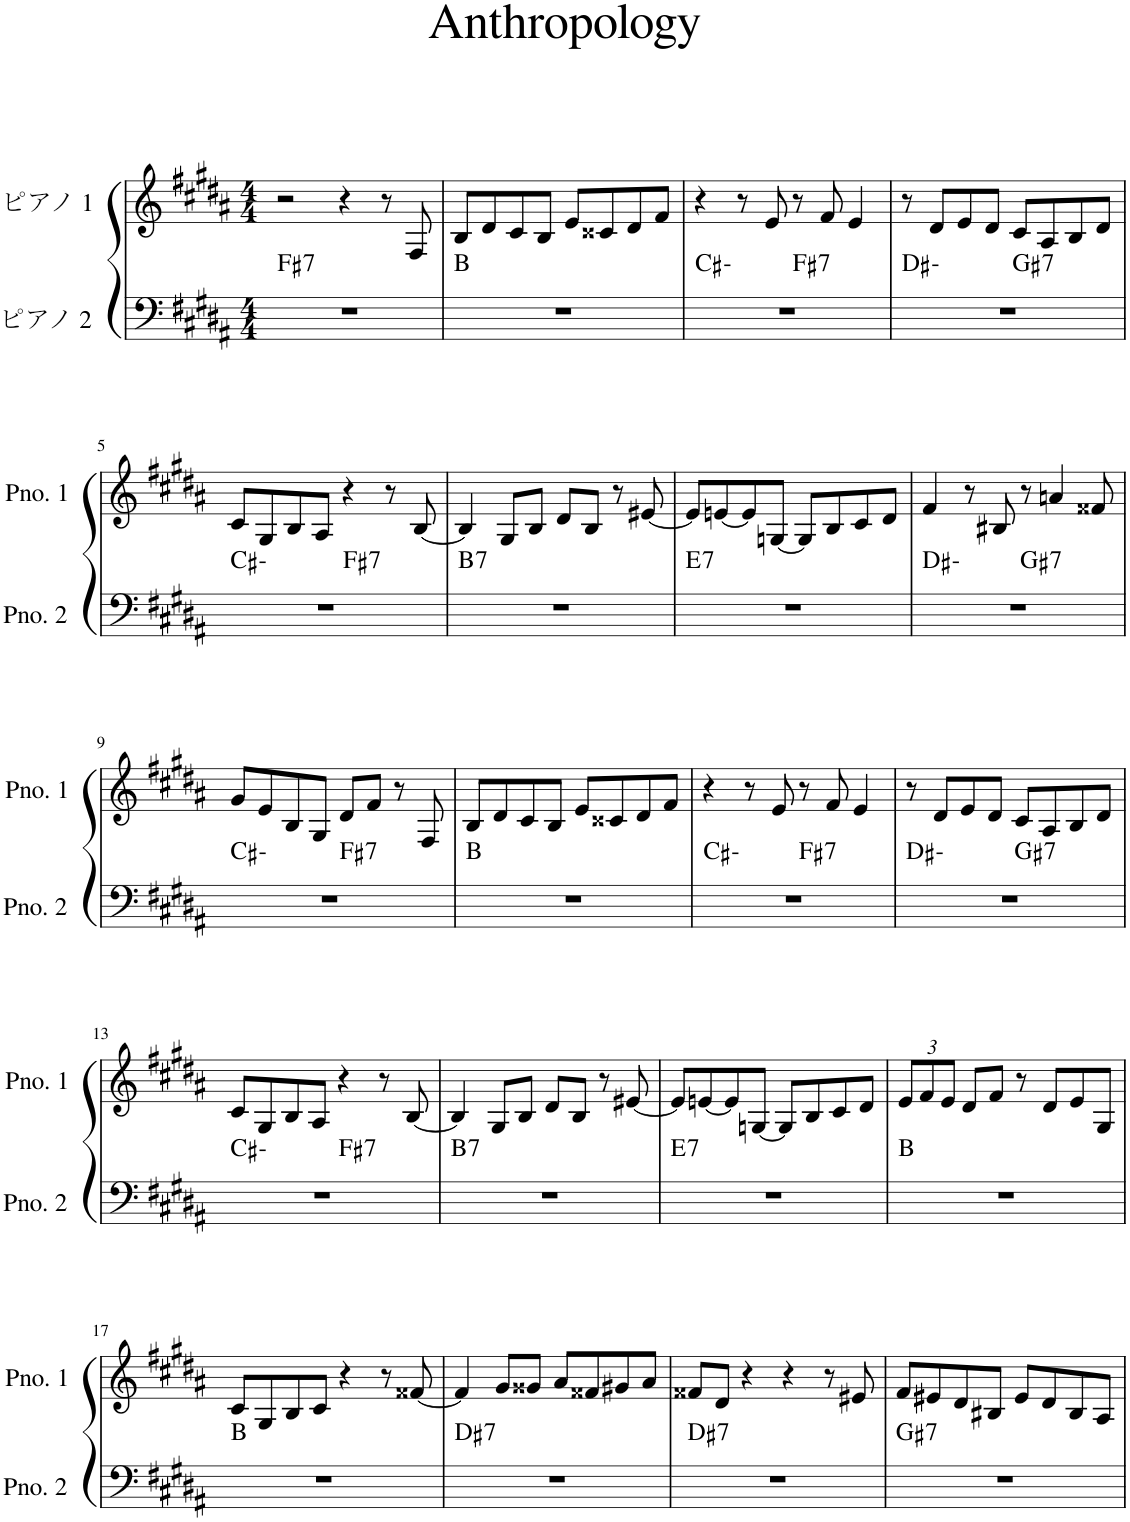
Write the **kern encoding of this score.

**kern	**harte	**kern
*part2	*part2	*part1
*staff2	*	*staff1
*I"ピアノ 2	*	*I"ピアノ 1
*clefF4	*	*clefG2
*k[f#c#g#d#a#]	*	*k[f#c#g#d#a#]
*M4/4	*	*M4/4
=1	=1	=1
!	!LO:H:kt=7	!
1r	F#:7	2r
.	.	4r
.	.	8r
.	.	8F#/
=2	=2	=2
1r	B:maj	8B/L
.	.	8d#/
.	.	8c#/
.	.	8B/J
.	.	8e/L
.	.	8c##X/
.	.	8d#/
.	.	8f#/J
=3	=3	=3
*^	*	*
1r	2ryy	C#:min	4r
.	.	.	8r
.	.	.	8e/
!	!	!LO:H:kt=7	!
.	2ryy	F#:7	8r
.	.	.	8f#/
.	.	.	4e/
=4	=4	=4	=4
1r	2ryy	D#:min	8r
.	.	.	8d#/L
.	.	.	8e/
.	.	.	8d#/J
!	!	!LO:H:kt=7	!
.	2ryy	G#:7	8c#/L
.	.	.	8A#/
.	.	.	8B/
.	.	.	8d#/J
!!LO:LB:g=z
=5	=5	=5	=5
1r	2ryy	C#:min	8c#/L
.	.	.	8G#/
.	.	.	8B/
.	.	.	8A#/J
!	!	!LO:H:kt=7	!
.	2ryy	F#:7	4r
.	.	.	8r
.	.	.	[8B/
=6	=6	=6	=6
!	!	!LO:H:kt=7	!
*v	*v	*	*
1r	B:7	4B/]
.	.	8G#/L
.	.	8B/J
.	.	8d#/L
.	.	8B/J
.	.	8r
.	.	[8e#X/
=7	=7	=7
!	!LO:H:kt=7	!
1r	E:7	8e#/L]
.	.	[8en/
.	.	8e/]
.	.	[8Gn/J
.	.	8G/L]
.	.	8B/
.	.	8c#/
.	.	8d#/J
=8	=8	=8
*^	*	*
1r	2ryy	D#:min	4f#/
.	.	.	8r
.	.	.	8B#X/
!	!	!LO:H:kt=7	!
.	2ryy	G#:7	8r
.	.	.	4an/
.	.	.	8f##X/
!!LO:LB:g=z
=9	=9	=9	=9
1r	2ryy	C#:min	8g#/L
.	.	.	8e/
.	.	.	8B/
.	.	.	8G#/J
!	!	!LO:H:kt=7	!
.	2ryy	F#:7	8d#/L
.	.	.	8f#/J
.	.	.	8r
.	.	.	8F#/
*v	*v	*	*
=10	=10	=10
1r	B:maj	8B/L
.	.	8d#/
.	.	8c#/
.	.	8B/J
.	.	8e/L
.	.	8c##X/
.	.	8d#/
.	.	8f#/J
=11	=11	=11
*^	*	*
1r	2ryy	C#:min	4r
.	.	.	8r
.	.	.	8e/
!	!	!LO:H:kt=7	!
.	2ryy	F#:7	8r
.	.	.	8f#/
.	.	.	4e/
=12	=12	=12	=12
1r	2ryy	D#:min	8r
.	.	.	8d#/L
.	.	.	8e/
.	.	.	8d#/J
!	!	!LO:H:kt=7	!
.	2ryy	G#:7	8c#/L
.	.	.	8A#/
.	.	.	8B/
.	.	.	8d#/J
!!LO:LB:g=z
=13	=13	=13	=13
1r	2ryy	C#:min	8c#/L
.	.	.	8G#/
.	.	.	8B/
.	.	.	8A#/J
!	!	!LO:H:kt=7	!
.	2ryy	F#:7	4r
.	.	.	8r
.	.	.	[8B/
=14	=14	=14	=14
!	!	!LO:H:kt=7	!
*v	*v	*	*
1r	B:7	4B/]
.	.	8G#/L
.	.	8B/J
.	.	8d#/L
.	.	8B/J
.	.	8r
.	.	[8e#X/
=15	=15	=15
!	!LO:H:kt=7	!
1r	E:7	8e#/L]
.	.	[8en/
.	.	8e/]
.	.	[8Gn/J
.	.	8G/L]
.	.	8B/
.	.	8c#/
.	.	8d#/J
=16	=16	=16
*	*	*Xbrackettup
1r	B:maj	12e/L
.	.	12f#/
.	.	12e/J
.	.	8d#/L
.	.	8f#/J
.	.	8r
.	.	8d#/L
.	.	8e/
.	.	8G#/J
!!LO:LB:g=z
=17	=17	=17
1r	B:maj	8c#/L
.	.	8G#/
.	.	8B/
.	.	8c#/J
.	.	4r
.	.	8r
.	.	[8f##X/
=18	=18	=18
!	!LO:H:kt=7	!
1r	D#:7	4f##/]
.	.	8g#/L
.	.	8g##X/J
.	.	8a#/L
.	.	8f##X/
.	.	8g#X/
.	.	8a#/J
=19	=19	=19
!	!LO:H:kt=7	!
1r	D#:7	8f##X/L
.	.	8d#/J
.	.	4r
.	.	4r
.	.	8r
.	.	8e#X/
=20	=20	=20
!	!LO:H:kt=7	!
1r	G#:7	8f#/L
.	.	8e#X/
.	.	8d#/
.	.	8B#X/J
.	.	8e#/L
.	.	8d#/
.	.	8B#/
.	.	8A#/J
=	=	=
*-	*-	*-
